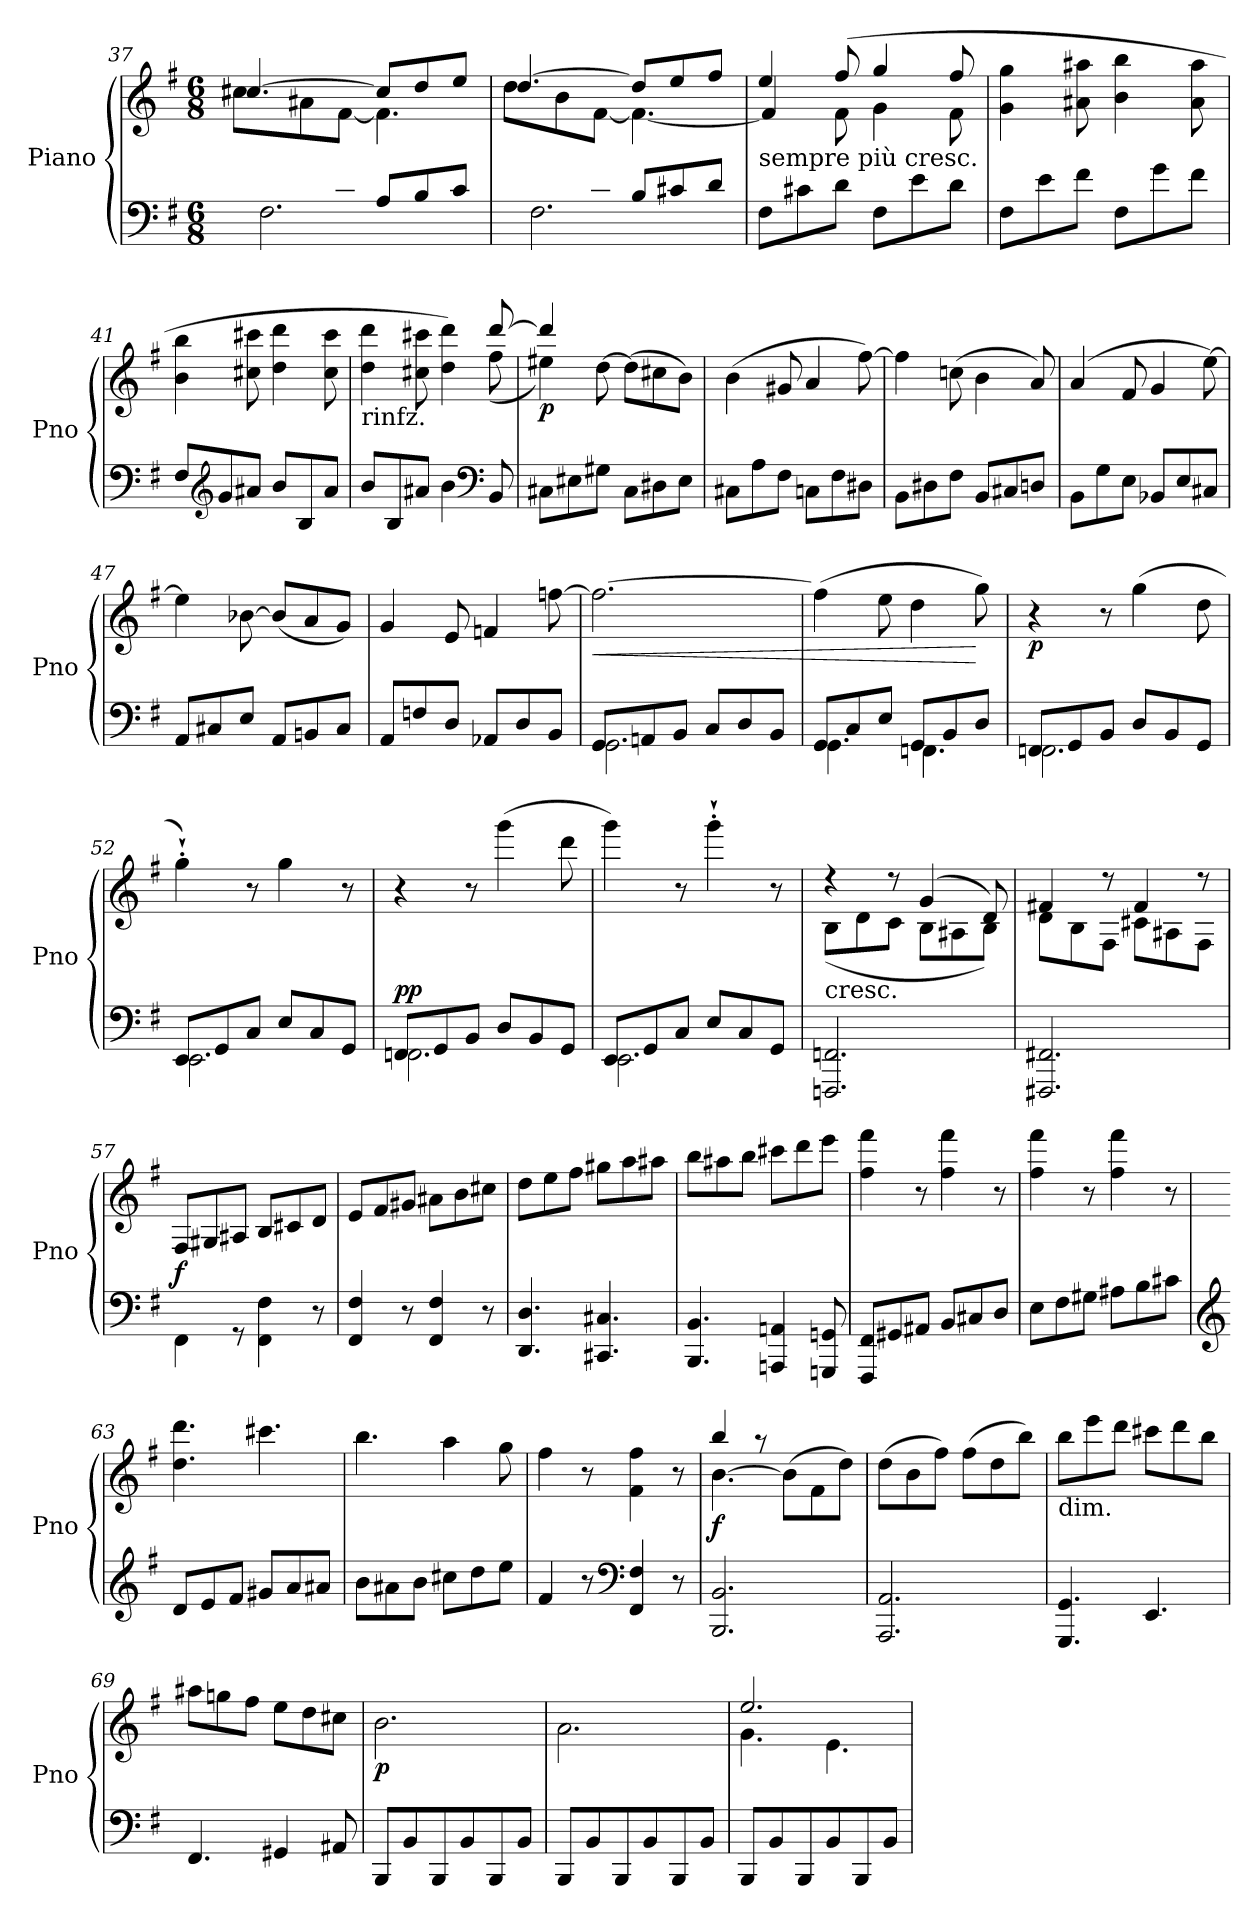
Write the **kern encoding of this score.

**kern	**kern	**dynam
*part1	*part1	*part1
*staff2	*staff1	*staff1/2
*I"Piano	*	*
*I'Pno	*	*
*clefF4	*clefG2	*
*k[f#]	*k[f#]	*
*G:	*G:	*
*M6/8	*M6/8	*
=37	=37	=37
*^	*^	*
8F#/Lyy	2.F#\	[4.cc#X/	8cc#\L	.
8A#X/	.	.	8a#X\	.
8c#X/J	.	.	[8f#\J	.
8A#/L	.	8cc#/L]	4.f#\]	.
8B/	.	8dd/	.	.
8c#/J	.	8ee/J	.	.
=38	=38	=38	=38	=38
8F#/Lyy	2.F#\	[4.dd/	8dd\L	.
8B/	.	.	8b\	.
8d/J	.	.	[8f#\J	.
8B/L	.	8dd/L]	4.f#\_	.
8c#X/	.	8ee/	.	.
8d/J	.	8ff#/J	.	.
*v	*v	*	*	*
!!LO:LB:g=z	!!
=39	=39	=39	=39
!	!LO:TX:b:t=sempre più cresc.	!	!
8F#\L	4ee/	4f#/]	.
8c#X\	.	.	.
8d\J	(>8ff#/	8f#\	.
8F#\L	4gg/	4g\	.
8e\	.	.	.
8d\J	8ff#/	8f#\	.
*	*v	*v	*
=40	=40	=40
8F#\L	4g\ 4gg\	.
8e\	.	.
8f#\J	8a#X\ 8aa#X\	.
8F#\L	4b\ 4bb\	.
8g\	.	.
8f#\J	8a#\ 8aa#\	.
=41	=41	=41
8F#/L	4b\ 4bb\	.
*clefG2	*	*
8g/	.	.
8a#X/J	8cc#X\ 8ccc#X\	.
8b/L	4dd\ 4ddd\	.
8B/	.	.
8a#/J	8cc#\ 8ccc#\	.
=42	=42	=42
*	*^	*
!	!LO:TX:b:t=rinfz.	!	!
8b/L	4dd\ 4ddd\	8ryy	.
*	*v	*v	*
8B/	.	.
8a#X/J	8cc#X\ 8ccc#X\	.
4b\	4dd\ 4ddd\)	.
*clefF4	*	*
*	*^	*
8BB/	[8ddd/	(<8ff#\	.
=43	=43	=43	=43
!	!	!	!LO:DY:b
8C#X\L	4ddd/]	4ee#X\)	p
8E#X\	.	.	.
8G#X\J	[8dd\	2ryy	.
8C#\L	(<8dd\L]	.	.
8D#X\	8cc#X\	.	.
8E#\J	8b\J)	.	.
*	*v	*v	*
!!LO:LB:g=z
=44	=44	=44
8C#X\L	(>4b\	.
8A\	.	.
8F#\J	8g#X/	.
8Cn\L	4a/	.
8F#\	.	.
8D#X\J	[8ff#\)	.
=45	=45	=45
8BB\L	4ff#\]	.
8D#X\	.	.
8F#\J	(>8ccn\	.
8BB/L	4b\	.
8C#X/	.	.
8Dn/J	8a/)	.
=46	=46	=46
8BB\L	(>4a/	.
8G\	.	.
8E\J	8f#/	.
8BB-X/L	4g/	.
8E/	.	.
8C#X/J	[8ee\)	.
=47	=47	=47
8AA/L	4ee\]	.
8C#X/	.	.
8E/J	[8b-X\	.
8AA/L	(<8b-/L]	.
8BBn/	8a/	.
8C#/J	8g/J)	.
=48	=48	=48
8AA/L	4g/	.
8Fn/	.	.
8D/J	8e/	.
8AA-X/L	4fn/	.
8D/	.	.
8BB/J	[8ffn\	.
!!LO:LB:g=z
=49	=49	=49
*^	*	*
!	!	!	!LO:HP:b
8GG/L	2.GG\	2.ff\_	<
8AAn/	.	.	.
8BB/J	.	.	.
8C/L	.	.	.
8D/	.	.	.
8BB/J	.	.	.
=50	=50	=50	=50
8GG/L	4.GG\	(>4ff\]	.
8C/	.	.	.
8E/J	.	8ee\	.
8GG/L	4.FFn\	4dd\	.
8BB/	.	.	.
8D/J	.	8gg\)	[
=51	=51	=51	=51
!	!	!	!LO:DY:b
8FFn/L	2.FF\	4r	p
8GG/	.	.	.
8BB/J	.	8r	.
8D/L	.	(>4gg\	.
8BB/	.	.	.
8GG/J	.	8dd\	.
=52	=52	=52	=52
8EE/L	2.EE\	4gg'`\)	.
8GG/	.	.	.
8C/J	.	8r	.
8E/L	.	4gg\	.
8C/	.	.	.
8GG/J	.	8r	.
=53	=53	=53	=53
!	!	!	!LO:DY:a=2
8FFn/L	2.FF\	4r	pp
8GG/	.	.	.
8BB/J	.	8r	.
8D/L	.	(>4ggg\	.
8BB/	.	.	.
8GG/J	.	8ddd\	.
!!LO:LB:g=z
=54	=54	=54	=54
8EE/L	2.EE\	4ggg\)	.
8GG/	.	.	.
8C/J	.	8r	.
8E/L	.	4ggg'`\	.
8C/	.	.	.
8GG/J	.	8r	.
*v	*v	*	*
=55	=55	=55
*	*^	*
!	!LO:TX:b:t=cresc.	!	!
2.FFFn/ 2.FFn/	4r	(<8B\L	.
.	.	8d\	.
.	8r	8c\J	.
.	(>4g/	8B\L	.
.	.	8A#X\	.
.	8d/)	8B\J)	.
=56	=56	=56	=56
2.FFF#X/ 2.FF#X/	4f#X/	8d\L	.
.	.	8B\	.
.	8r	8F#\J	.
.	4f#/	8c#X\L	.
.	.	8A#X\	.
.	8r	8F#\J	.
=57	=57	=57	=57
!	!	!	!LO:DY:b
*	*v	*v	*
4FF#\	8F#/L	f
.	8G#X/	.
8rGG	8A#X/J	.
4FF#\ 4F#\	8B/L	.
.	8c#X/	.
8r	8d/J	.
=58	=58	=58
4FF#/ 4F#/	8e/L	.
.	8f#/	.
8r	8g#X/J	.
4FF#/ 4F#/	8a#X\L	.
.	8b\	.
8r	8cc#X\J	.
!!LO:LB:g=z
=59	=59	=59
4.DD/ 4.D/	8dd\L	.
.	8ee\	.
.	8ff#\J	.
4.CC#X/ 4.C#X/	8gg#X\L	.
.	8aa\	.
.	8aa#X\J	.
=60	=60	=60
4.BBB/ 4.BB/	8bb\L	.
.	8aa#X\	.
.	8bb\J	.
4AAAn/ 4AAn/	8ccc#X\L	.
.	8ddd\	.
8GGGn/ 8GGn/	8eee\J	.
=61	=61	=61
8FFF#/ 8FF#/L	4ff#\ 4fff#\	.
8GG#X/	.	.
8AA#X/J	8r	.
8BB/L	4ff#\ 4fff#\	.
8C#X/	.	.
8D/J	8r	.
=62	=62	=62
8E\L	4ff#\ 4fff#\	.
8F#\	.	.
8G#X\J	8r	.
8A#X\L	4ff#\ 4fff#\	.
8B\	.	.
8c#X\J	8r	.
=63	=63	=63
*clefG2	*	*
8d/L	4.dd\ 4.ddd\	.
8e/	.	.
8f#/J	.	.
8g#X/L	4.ccc#X\	.
8a/	.	.
8a#X/J	.	.
!!LO:PB:g=z
=64	=64	=64
8b\L	4.bb\	.
8a#X\	.	.
8b\J	.	.
8cc#X\L	4aa\	.
8dd\	.	.
8ee\J	8gg\	.
=65	=65	=65
4f#/	4ff#\	.
8r	8r	.
*clefF4	*	*
4FF#/ 4F#/	4f#\ 4ff#\	.
8r	8r	.
=66	=66	=66
*	*^	*
!	!	!	!LO:DY:b
2.BBB/ 2.BB/	[4.b\	4bb/	f
.	.	8raa	.
.	(<8b\L]	4.ryy	.
.	8f#\	.	.
.	8dd\J)	.	.
*	*v	*v	*
=67	=67	=67
2.AAA/ 2.AA/	(>8dd\L	.
.	8b\	.
.	8ff#\J)	.
.	(>8ff#\L	.
.	8dd\	.
.	8bb\J)	.
=68	=68	=68
!	!LO:TX:b:t=dim.	!
4.GGG/ 4.GG/	8bb\L	.
.	8eee\	.
.	8ddd\J	.
4.EE/	8ccc#X\L	.
.	8ddd\	.
.	8bb\J	.
=69	=69	=69
4.FF#/	8aa#X\L	.
.	8ggn\	.
.	8ff#\J	.
4GG#X/	8ee\L	.
.	8dd\	.
8AA#X/	8cc#X\J	.
!!LO:LB:g=z
=70	=70	=70
!	!	!LO:DY:b
8BBB/L	2.b\	p
8BB/	.	.
8BBB/	.	.
8BB/	.	.
8BBB/	.	.
8BB/J	.	.
=71	=71	=71
8BBB/L	2.a\	.
8BB/	.	.
8BBB/	.	.
8BB/	.	.
8BBB/	.	.
8BB/J	.	.
=72	=72	=72
*	*^	*
8BBB/L	2.ee/	4.g\	.
8BB/	.	.	.
8BBB/	.	.	.
8BB/	.	4.e\	.
8BBB/	.	.	.
8BB/J	.	.	.
*	*v	*v	*
=	=	=
*-	*-	*-
